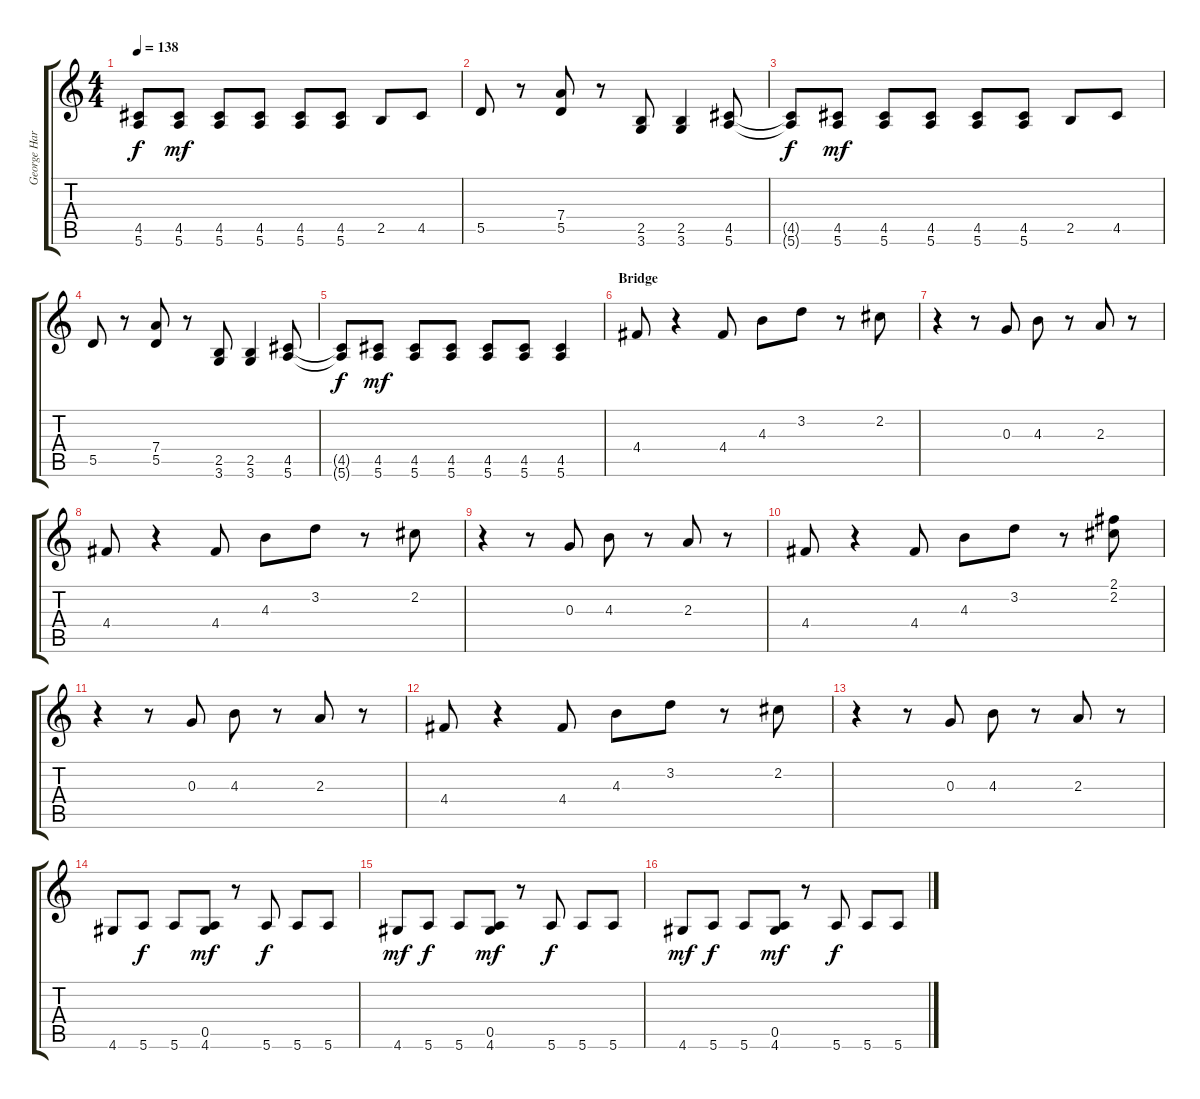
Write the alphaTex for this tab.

\track ("George Harrison" "George Har") {instrument electricguitarclean}
\staff {score tabs}
\tuning (E4 B3 G3 D3 A2 E2) {hide}
\ts (4 4)
\tempo 138
\clef g2
\ks c
(4.5{t} 5.6{t}).8{dy f} (4.5 5.6).8{dy mf} (4.5 5.6).8 (4.5 5.6).8 (4.5 5.6).8 (4.5 5.6).8 2.5.8 4.5.8 |
5.5.8 r.8 (7.4 5.5).8 r.8 (2.5 3.6).8 (2.5 3.6).4 (4.5 5.6).8 |
(4.5{t} 5.6{t}).8{dy f} (4.5 5.6).8{dy mf} (4.5 5.6).8 (4.5 5.6).8 (4.5 5.6).8 (4.5 5.6).8 2.5.8 4.5.8 |
5.5.8 r.8 (7.4 5.5).8 r.8 (2.5 3.6).8 (2.5 3.6).4 (4.5 5.6).8 |
(4.5{t} 5.6{t}).8{dy f} (4.5 5.6).8{dy mf} (4.5 5.6).8 (4.5 5.6).8 (4.5 5.6).8 (4.5 5.6).8 (4.5 5.6).4 |
\section ("" "Bridge")
4.4.8 r.4 4.4.8 4.3.8 3.2.8 r.8 2.2.8 |
r.4 r.8 0.3.8 4.3.8 r.8 2.3.8 r.8 |
4.4.8 r.4 4.4.8 4.3.8 3.2.8 r.8 2.2.8 |
r.4 r.8 0.3.8 4.3.8 r.8 2.3.8 r.8 |
4.4.8 r.4 4.4.8 4.3.8 3.2.8 r.8 (2.1 2.2).8 |
r.4 r.8 0.3.8 4.3.8 r.8 2.3.8 r.8 |
4.4.8 r.4 4.4.8 4.3.8 3.2.8 r.8 2.2.8 |
r.4 r.8 0.3.8 4.3.8 r.8 2.3.8 r.8 |
4.6.8 5.6.8{dy f} 5.6.8 (0.5 4.6).8{dy mf} r.8 5.6.8{dy f} 5.6.8 5.6.8 |
4.6.8{dy mf} 5.6.8{dy f} 5.6.8 (0.5 4.6).8{dy mf} r.8 5.6.8{dy f} 5.6.8 5.6.8 |
4.6.8{dy mf} 5.6.8{dy f} 5.6.8 (0.5 4.6).8{dy mf} r.8 5.6.8{dy f} 5.6.8 5.6.8
